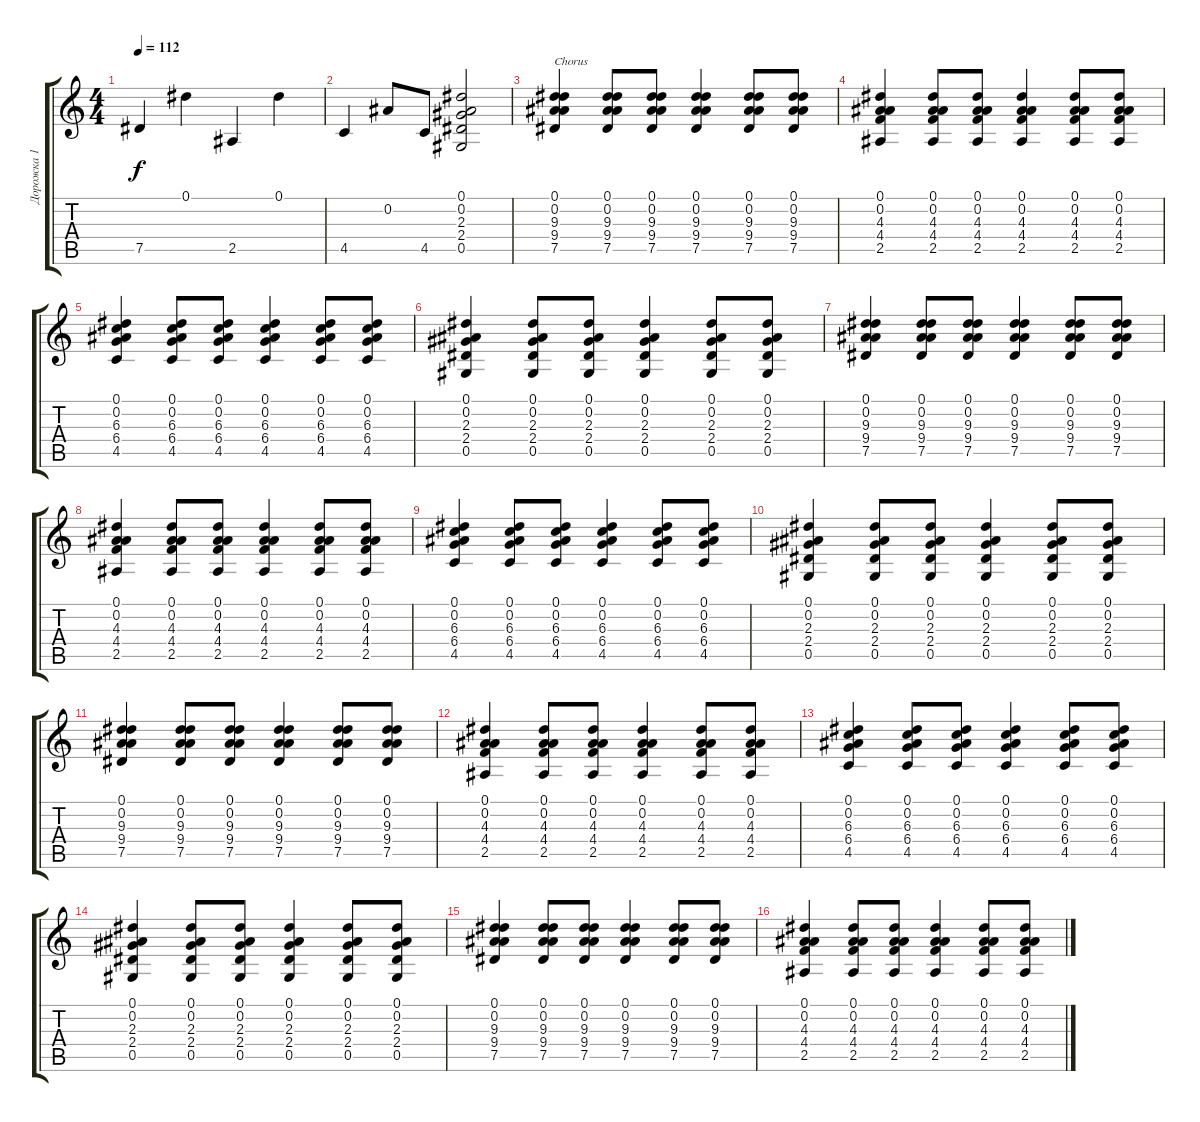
\track ("Дорожка 1" "Дорожка 1") {instrument acousticguitarsteel}
\staff {score tabs}
\tuning (Eb4 Bb3 Gb3 Db3 Ab2 Eb2) {hide}
\ts (4 4)
\tempo 112
\clef g2
\ks c
7.5.4{dy f} 0.1.4 2.5.4 0.1.4 |
4.5.4 0.2.8 4.5.8 (0.1 0.2 2.3 2.4 0.5).2 |
(0.1 0.2 9.3 9.4 7.5).4{txt "Chorus"} (0.1 0.2 9.3 9.4 7.5).8 (0.1 0.2 9.3 9.4 7.5).8 (0.1 0.2 9.3 9.4 7.5).4 (0.1 0.2 9.3 9.4 7.5).8 (0.1 0.2 9.3 9.4 7.5).8 |
(0.1 0.2 4.3 4.4 2.5).4 (0.1 0.2 4.3 4.4 2.5).8 (0.1 0.2 4.3 4.4 2.5).8 (0.1 0.2 4.3 4.4 2.5).4 (0.1 0.2 4.3 4.4 2.5).8 (0.1 0.2 4.3 4.4 2.5).8 |
(0.1 0.2 6.3 6.4 4.5).4 (0.1 0.2 6.3 6.4 4.5).8 (0.1 0.2 6.3 6.4 4.5).8 (0.1 0.2 6.3 6.4 4.5).4 (0.1 0.2 6.3 6.4 4.5).8 (0.1 0.2 6.3 6.4 4.5).8 |
(0.1 0.2 2.3 2.4 0.5).4 (0.1 0.2 2.3 2.4 0.5).8 (0.1 0.2 2.3 2.4 0.5).8 (0.1 0.2 2.3 2.4 0.5).4 (0.1 0.2 2.3 2.4 0.5).8 (0.1 0.2 2.3 2.4 0.5).8 |
(0.1 0.2 9.3 9.4 7.5).4 (0.1 0.2 9.3 9.4 7.5).8 (0.1 0.2 9.3 9.4 7.5).8 (0.1 0.2 9.3 9.4 7.5).4 (0.1 0.2 9.3 9.4 7.5).8 (0.1 0.2 9.3 9.4 7.5).8 |
(0.1 0.2 4.3 4.4 2.5).4 (0.1 0.2 4.3 4.4 2.5).8 (0.1 0.2 4.3 4.4 2.5).8 (0.1 0.2 4.3 4.4 2.5).4 (0.1 0.2 4.3 4.4 2.5).8 (0.1 0.2 4.3 4.4 2.5).8 |
(0.1 0.2 6.3 6.4 4.5).4 (0.1 0.2 6.3 6.4 4.5).8 (0.1 0.2 6.3 6.4 4.5).8 (0.1 0.2 6.3 6.4 4.5).4 (0.1 0.2 6.3 6.4 4.5).8 (0.1 0.2 6.3 6.4 4.5).8 |
(0.1 0.2 2.3 2.4 0.5).4 (0.1 0.2 2.3 2.4 0.5).8 (0.1 0.2 2.3 2.4 0.5).8 (0.1 0.2 2.3 2.4 0.5).4 (0.1 0.2 2.3 2.4 0.5).8 (0.1 0.2 2.3 2.4 0.5).8 |
(0.1 0.2 9.3 9.4 7.5).4 (0.1 0.2 9.3 9.4 7.5).8 (0.1 0.2 9.3 9.4 7.5).8 (0.1 0.2 9.3 9.4 7.5).4 (0.1 0.2 9.3 9.4 7.5).8 (0.1 0.2 9.3 9.4 7.5).8 |
(0.1 0.2 4.3 4.4 2.5).4 (0.1 0.2 4.3 4.4 2.5).8 (0.1 0.2 4.3 4.4 2.5).8 (0.1 0.2 4.3 4.4 2.5).4 (0.1 0.2 4.3 4.4 2.5).8 (0.1 0.2 4.3 4.4 2.5).8 |
(0.1 0.2 6.3 6.4 4.5).4 (0.1 0.2 6.3 6.4 4.5).8 (0.1 0.2 6.3 6.4 4.5).8 (0.1 0.2 6.3 6.4 4.5).4 (0.1 0.2 6.3 6.4 4.5).8 (0.1 0.2 6.3 6.4 4.5).8 |
(0.1 0.2 2.3 2.4 0.5).4 (0.1 0.2 2.3 2.4 0.5).8 (0.1 0.2 2.3 2.4 0.5).8 (0.1 0.2 2.3 2.4 0.5).4 (0.1 0.2 2.3 2.4 0.5).8 (0.1 0.2 2.3 2.4 0.5).8 |
(0.1 0.2 9.3 9.4 7.5).4 (0.1 0.2 9.3 9.4 7.5).8 (0.1 0.2 9.3 9.4 7.5).8 (0.1 0.2 9.3 9.4 7.5).4 (0.1 0.2 9.3 9.4 7.5).8 (0.1 0.2 9.3 9.4 7.5).8 |
(0.1 0.2 4.3 4.4 2.5).4 (0.1 0.2 4.3 4.4 2.5).8 (0.1 0.2 4.3 4.4 2.5).8 (0.1 0.2 4.3 4.4 2.5).4 (0.1 0.2 4.3 4.4 2.5).8 (0.1 0.2 4.3 4.4 2.5).8
